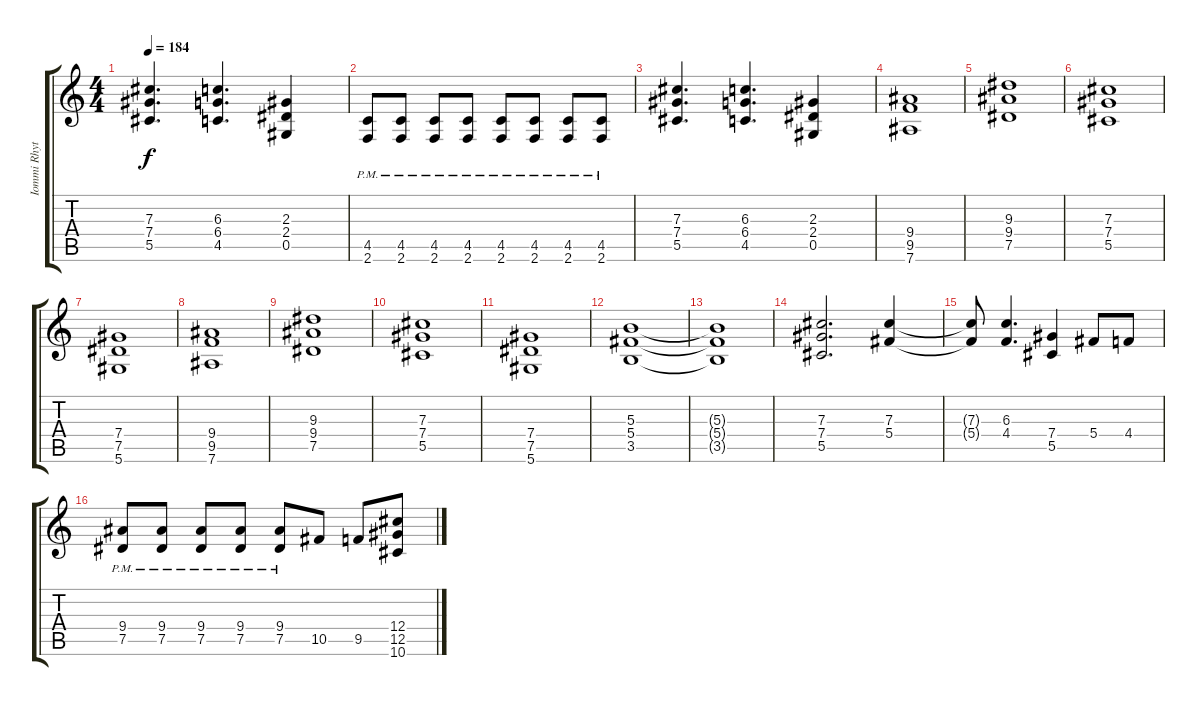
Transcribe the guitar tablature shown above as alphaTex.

\track ("Iommi Rhythm" "Iommi Rhyt") {instrument overdrivenguitar}
\staff {score tabs}
\tuning (Eb4 Bb3 Gb3 Db3 Ab2 Eb2) {hide}
\ts (4 4)
\tempo 184
\clef g2
\ks c
(7.3 7.4 5.5).4{d dy f} (6.3 6.4 4.5).4{d} (2.3 2.4 0.5).4 |
(4.5{pm} 2.6{pm}).8 (4.5{pm} 2.6{pm}).8 (4.5{pm} 2.6{pm}).8 (4.5{pm} 2.6{pm}).8 (4.5{pm} 2.6{pm}).8 (4.5{pm} 2.6{pm}).8 (4.5{pm} 2.6{pm}).8 (4.5{pm} 2.6{pm}).8 |
(7.3 7.4 5.5).4{d} (6.3 6.4 4.5).4{d} (2.3 2.4 0.5).4 |
(9.4 9.5 7.6).1 |
(9.3 9.4 7.5).1 |
(7.3 7.4 5.5).1 |
(7.4 7.5 5.6).1 |
(9.4 9.5 7.6).1 |
(9.3 9.4 7.5).1 |
(7.3 7.4 5.5).1 |
(7.4 7.5 5.6).1 |
(5.3 5.4 3.5).1 |
(5.3{t} 5.4{t} 3.5{t}).1 |
(7.3 7.4 5.5).2{d} (7.3 5.4).4 |
(7.3{t} 5.4{t}).8 (6.3 4.4).4{d} (7.4 5.5).4 5.4.8 4.4.8 |
(9.4{pm} 7.5{pm}).8 (9.4{pm} 7.5{pm}).8 (9.4{pm} 7.5{pm}).8 (9.4{pm} 7.5{pm}).8 (9.4{pm} 7.5{pm}).8 10.5.8 9.5.8 (12.4 12.5 10.6).8
